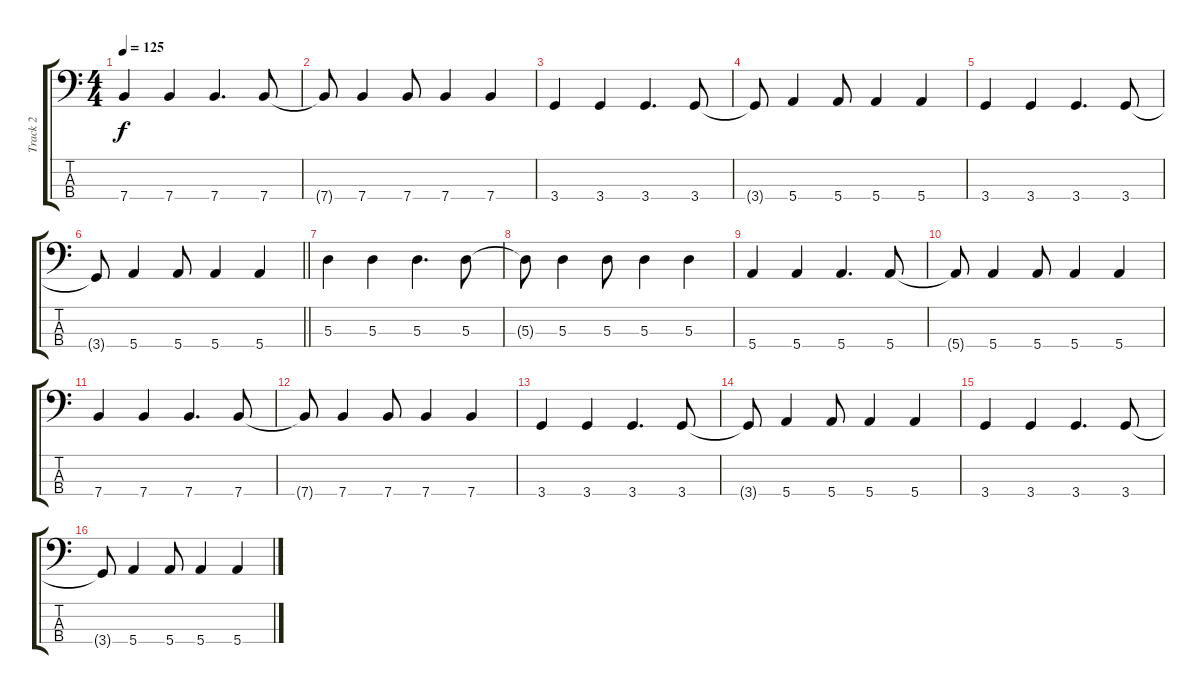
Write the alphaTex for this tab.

\track ("Track 2" "Track 2") {instrument electricbasspick}
\staff {score tabs}
\tuning (G2 D2 A1 E1) {hide}
\ts (4 4)
\tempo 125
\clef f4
\ks c
7.4.4{dy f} 7.4.4 7.4.4{d} 7.4.8 |
7.4{t}.8 7.4.4 7.4.8 7.4.4 7.4.4 |
3.4.4 3.4.4 3.4.4{d} 3.4.8 |
3.4{t}.8 5.4.4 5.4.8 5.4.4 5.4.4 |
3.4.4 3.4.4 3.4.4{d} 3.4.8 |
\barLineRight lightlight
3.4{t}.8 5.4.4 5.4.8 5.4.4 5.4.4 |
5.3.4 5.3.4 5.3.4{d} 5.3.8 |
5.3{t}.8 5.3.4 5.3.8 5.3.4 5.3.4 |
5.4.4 5.4.4 5.4.4{d} 5.4.8 |
5.4{t}.8 5.4.4 5.4.8 5.4.4 5.4.4 |
7.4.4 7.4.4 7.4.4{d} 7.4.8 |
7.4{t}.8 7.4.4 7.4.8 7.4.4 7.4.4 |
3.4.4 3.4.4 3.4.4{d} 3.4.8 |
3.4{t}.8 5.4.4 5.4.8 5.4.4 5.4.4 |
3.4.4 3.4.4 3.4.4{d} 3.4.8 |
3.4{t}.8 5.4.4 5.4.8 5.4.4 5.4.4
